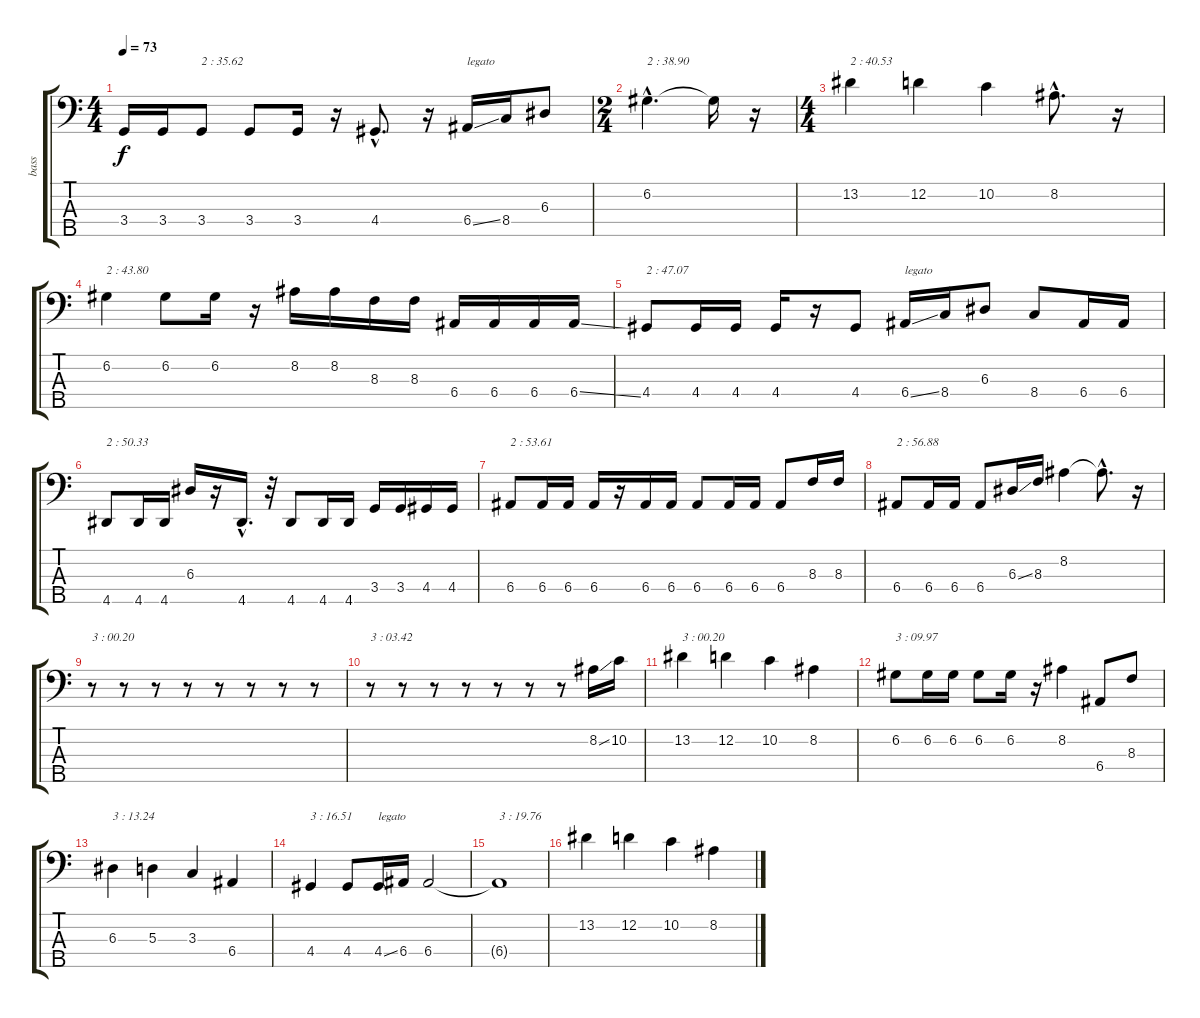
\track ("bass" "bass") {instrument electricbassfinger}
\staff {score tabs}
\tuning (G2 D2 A1 E1 B0) {hide}
\ts (4 4)
\tempo 73
\clef f4
\ks c
3.4.16{dy f} 3.4.16 3.4.8{txt "2 : 35.62"} 3.4.8 3.4.16 r.16 4.4{hac}.8{d} r.16 6.4{ss}.16{txt "legato"} 8.4.16 6.3.8 |
\ts (2 4)
6.2{hac}.4{d txt "2 : 38.90"} 6.2{t}.16 r.16 |
\ts (4 4)
13.2.4{txt "2 : 40.53"} 12.2.4 10.2.4 8.2{hac}.8{d} r.16 |
6.2.4{txt "2 : 43.80"} 6.2.8 6.2.16 r.16 8.2.16 8.2.16 8.3.16 8.3.16 6.4.16 6.4.16 6.4.16 6.4{ss}.16 |
4.4.8{txt "2 : 47.07"} 4.4.16 4.4.16 4.4.16 r.16 4.4.8 6.4{ss}.16{txt "legato"} 8.4.16 6.3.8 8.4.8 6.4.16 6.4.16 |
4.5.8{txt "2 : 50.33"} 4.5.16 4.5.16 6.3.16 r.16 4.5{hac}.16{d} r.32 4.5.8 4.5.16 4.5.16 3.4.16 3.4.16 4.4.16 4.4.16 |
6.4.8{txt "2 : 53.61"} 6.4.16 6.4.16 6.4.16 r.16 6.4.16 6.4.16 6.4.8 6.4.16 6.4.16 6.4.8 8.3.16 8.3.16 |
6.4.8{txt "2 : 56.88"} 6.4.16 6.4.16 6.4.8 6.3{ss}.16 8.3.16 8.2.4 8.2{hac t}.8{d} r.16 |
r.8{txt "3 : 00.20"} r.8 r.8 r.8 r.8 r.8 r.8 r.8 |
r.8{txt "3 : 03.42"} r.8 r.8 r.8 r.8 r.8 r.8 8.2{ss}.16 10.2.16 |
13.2.4{txt "3 : 00.20"} 12.2.4 10.2.4 8.2.4 |
6.2.8{txt "3 : 09.97"} 6.2.16 6.2.16 6.2.8 6.2.16 r.16 8.2.4 6.4.8 8.3.8 |
6.3.4{txt "3 : 13.24"} 5.3.4 3.3.4 6.4.4 |
4.4.4{txt "3 : 16.51"} 4.4.8 4.4{ss}.16{txt "legato"} 6.4.16 6.4.2 |
6.4{t}.1{txt "3 : 19.76"} |
13.2.4{txt " "} 12.2.4 10.2.4 8.2.4
